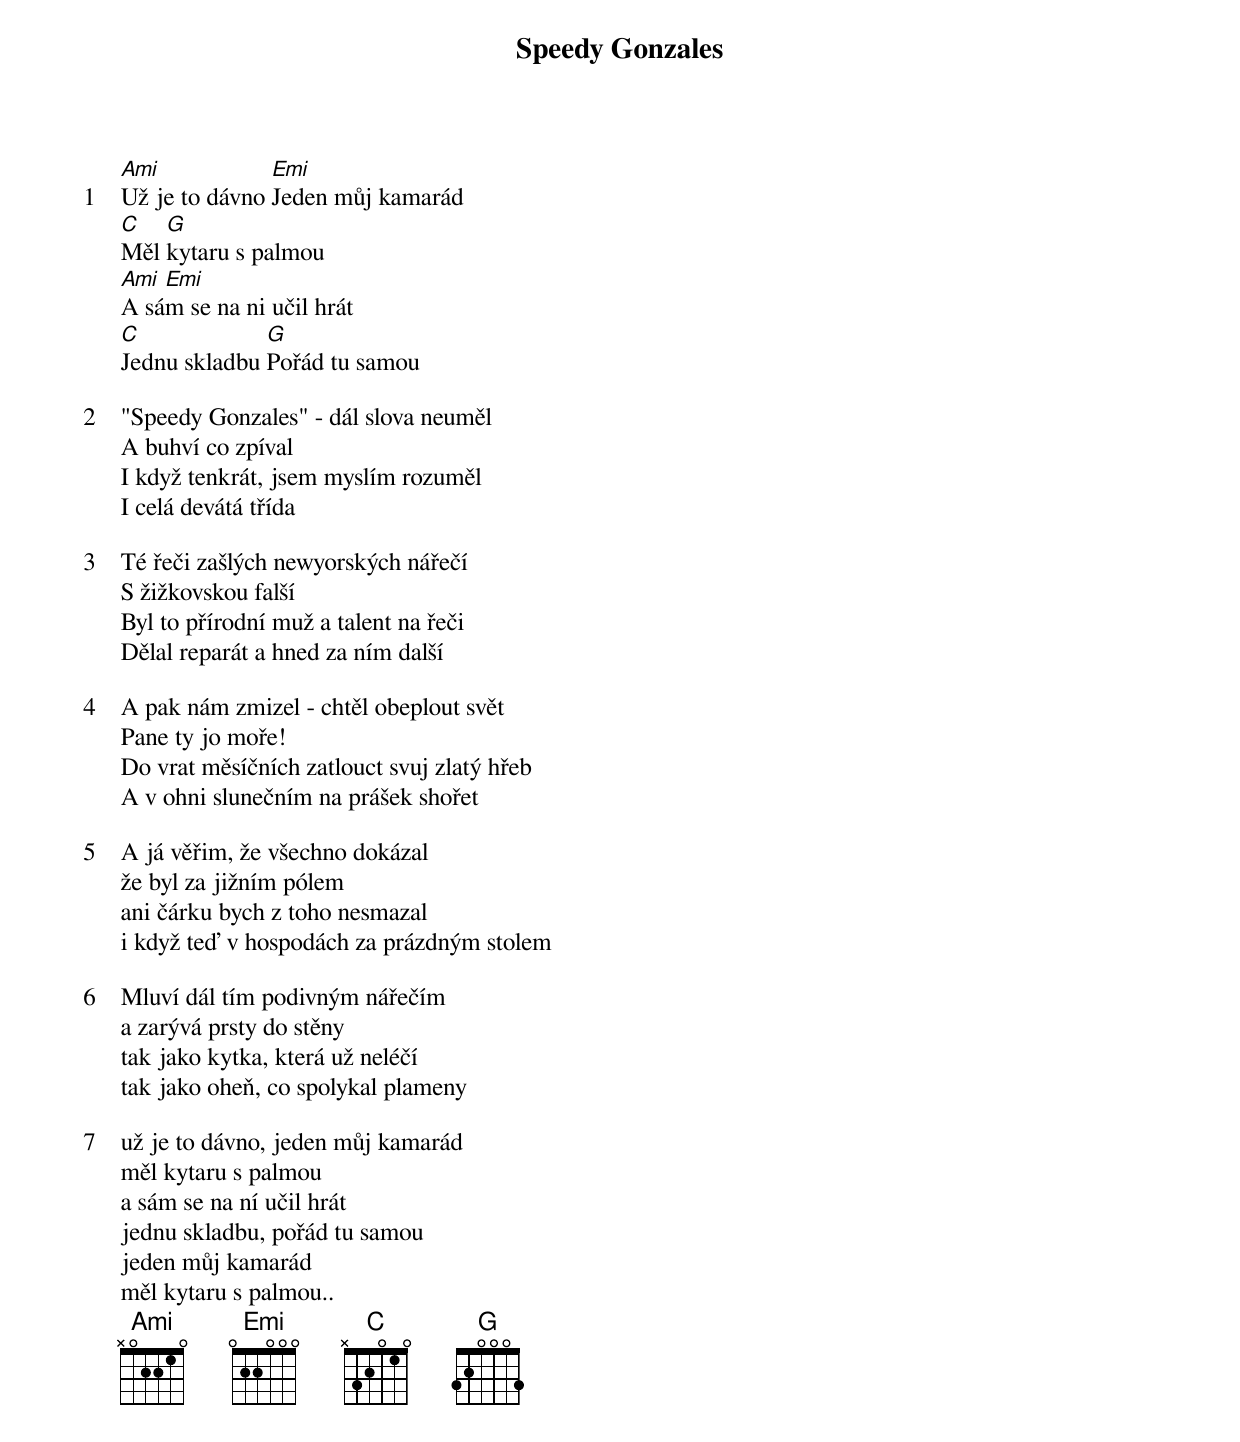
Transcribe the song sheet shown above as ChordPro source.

{title: Speedy Gonzales}
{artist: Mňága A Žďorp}

{sov: 1}
[Ami]Už je to dávno [Emi]Jeden můj kamarád
[C]Měl [G]kytaru s palmou
[Ami]A sá[Emi]m se na ni učil hrát
[C]Jednu skladbu [G]Pořád tu samou
{eov}

{sov: 2}
"Speedy Gonzales" - dál slova neuměl
A buhví co zpíval
I když tenkrát, jsem myslím rozuměl
I celá devátá třída
{eov}

{sov: 3}
Té řeči zašlých newyorských nářečí
S žižkovskou falší
Byl to přírodní muž a talent na řeči
Dělal reparát a hned za ním další
{eov}

{sov: 4}
A pak nám zmizel - chtěl obeplout svět
Pane ty jo moře!
Do vrat měsíčních zatlouct svuj zlatý hřeb
A v ohni slunečním na prášek shořet
{eov}

{sov: 5}
A já věřim, že všechno dokázal
že byl za jižním pólem
ani čárku bych z toho nesmazal
i když teď v hospodách za prázdným stolem
{eov}

{sov: 6}
Mluví dál tím podivným nářečím
a zarývá prsty do stěny
tak jako kytka, která už neléčí
tak jako oheň, co spolykal plameny
{eov}

{sov: 7}
už je to dávno, jeden můj kamarád
měl kytaru s palmou
a sám se na ní učil hrát
jednu skladbu, pořád tu samou
jeden můj kamarád
měl kytaru s palmou..
{eov}
